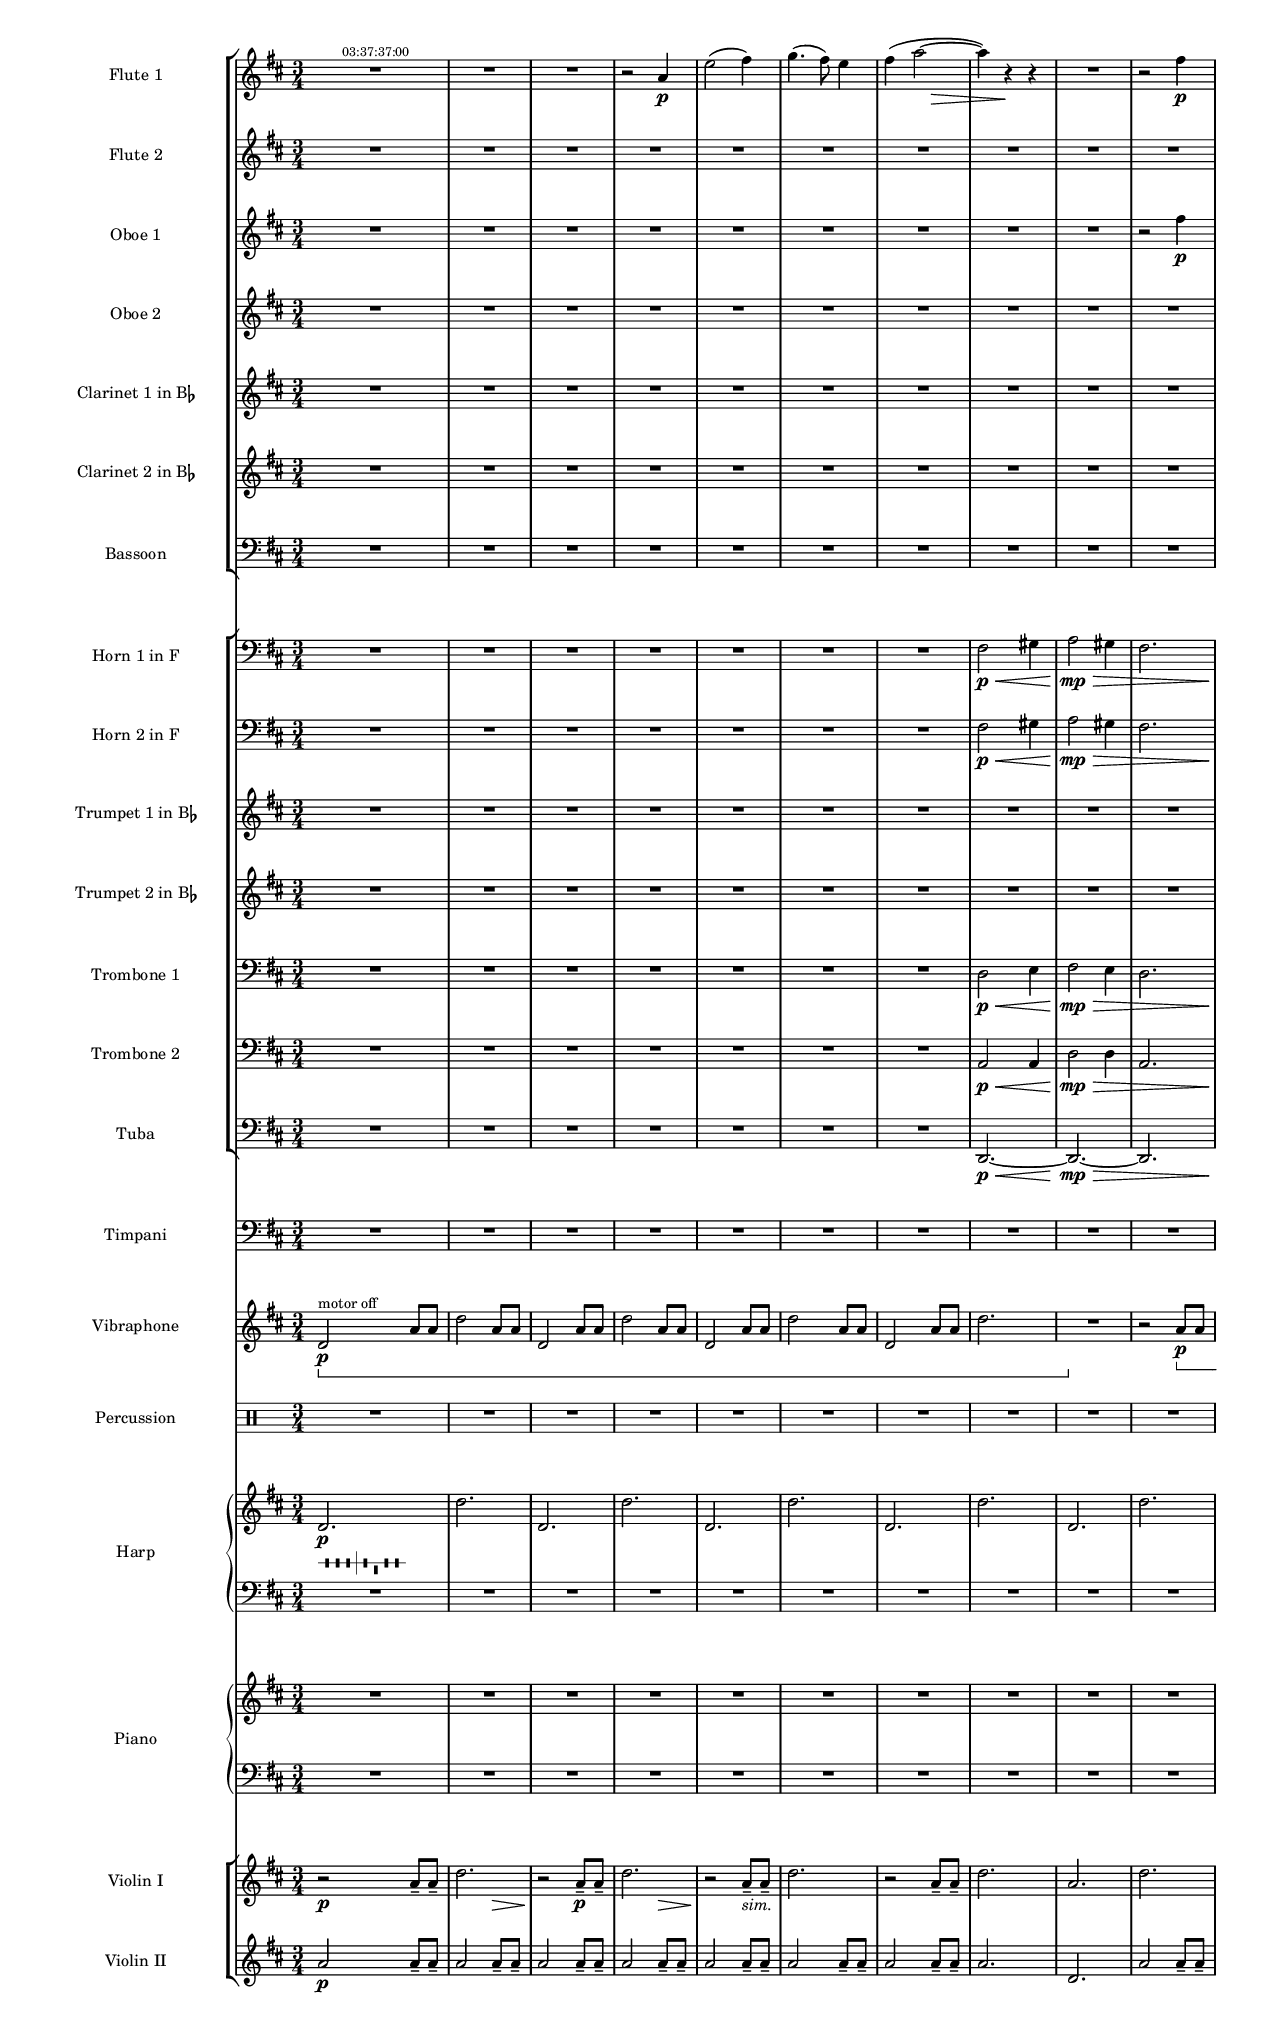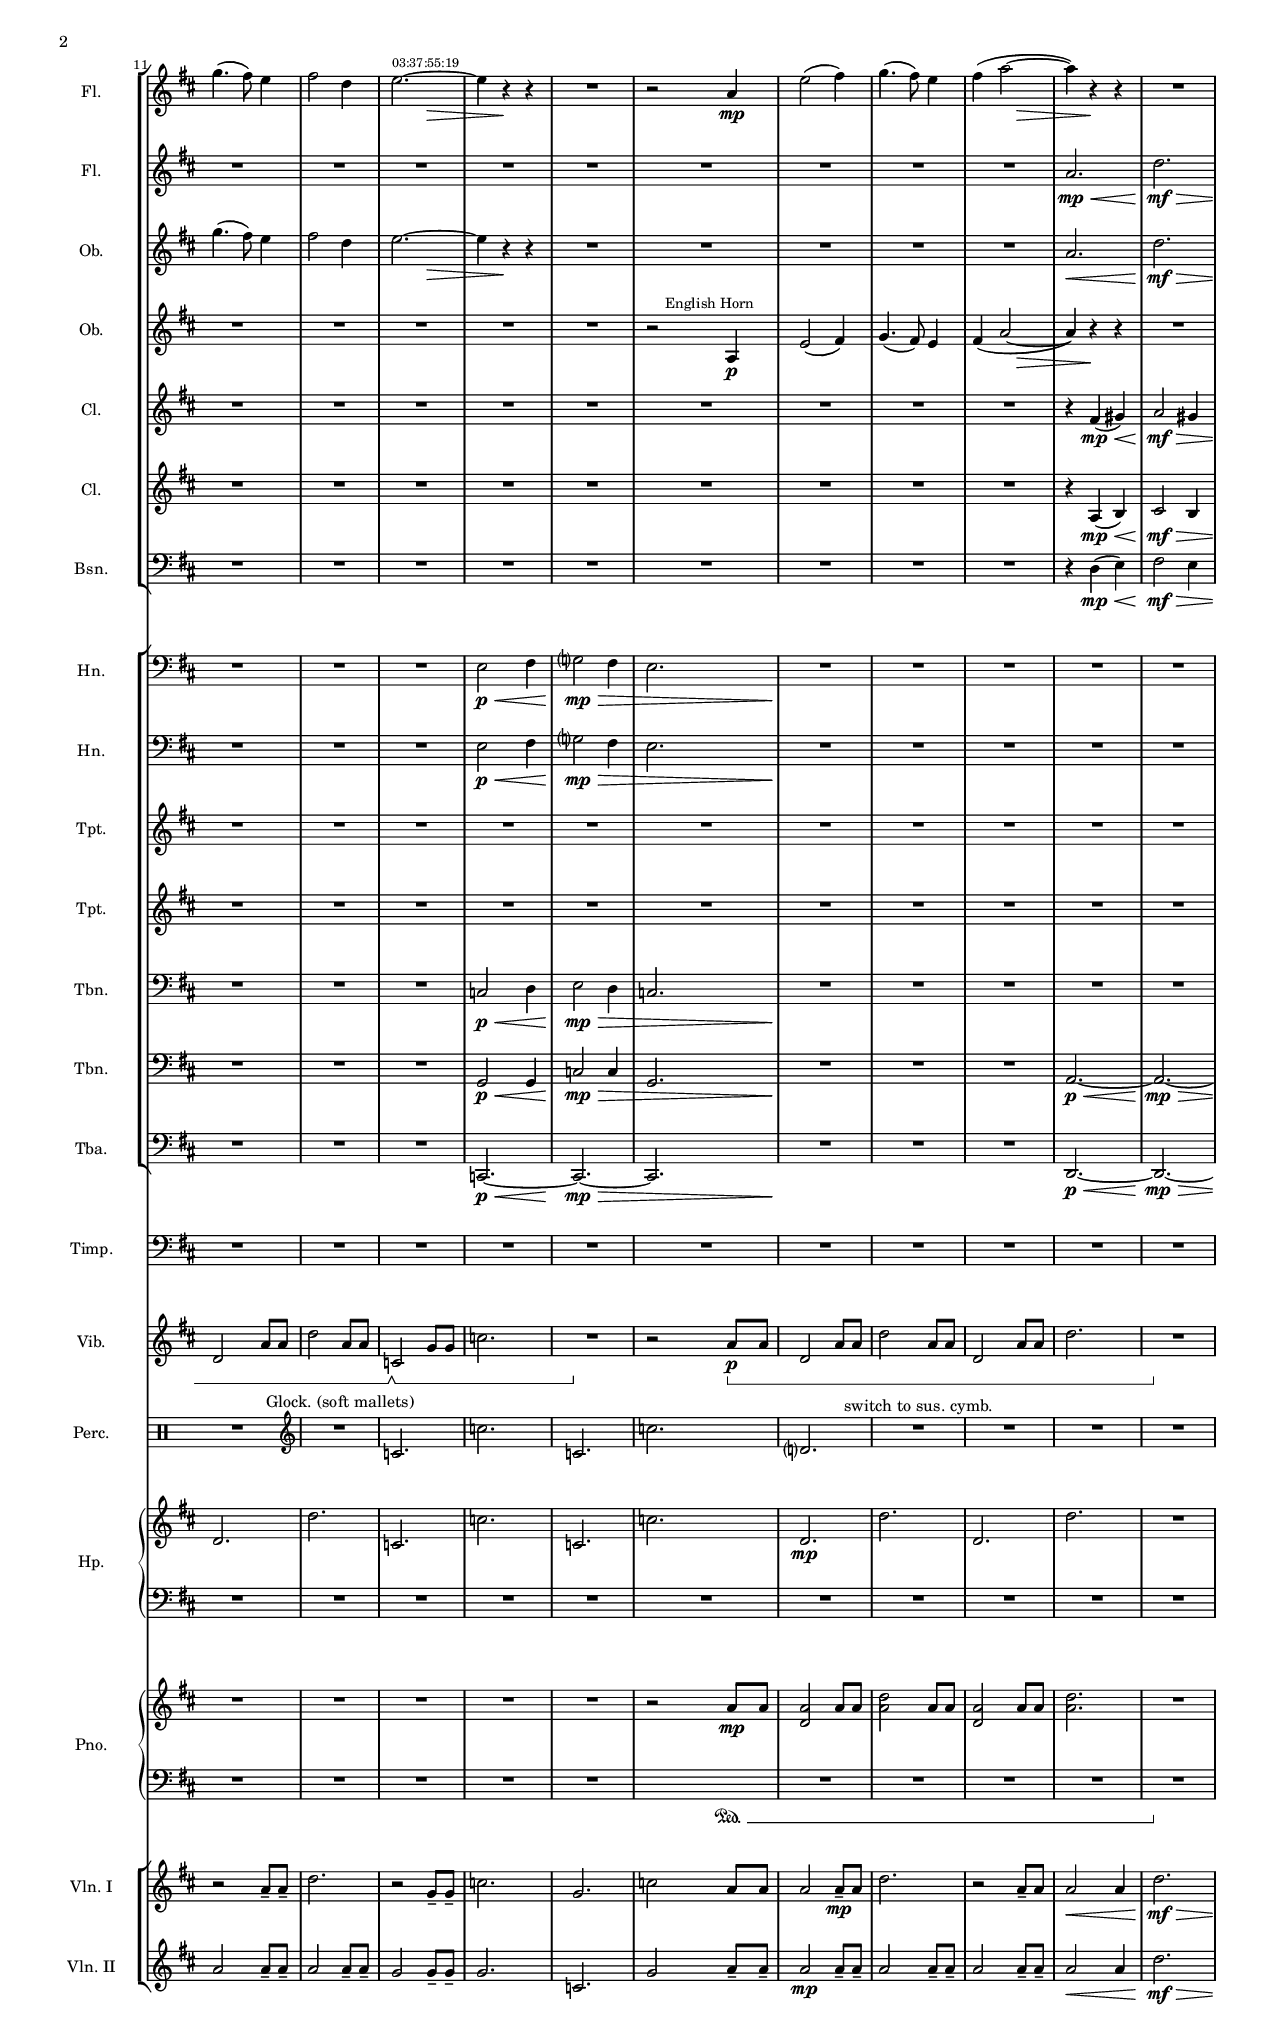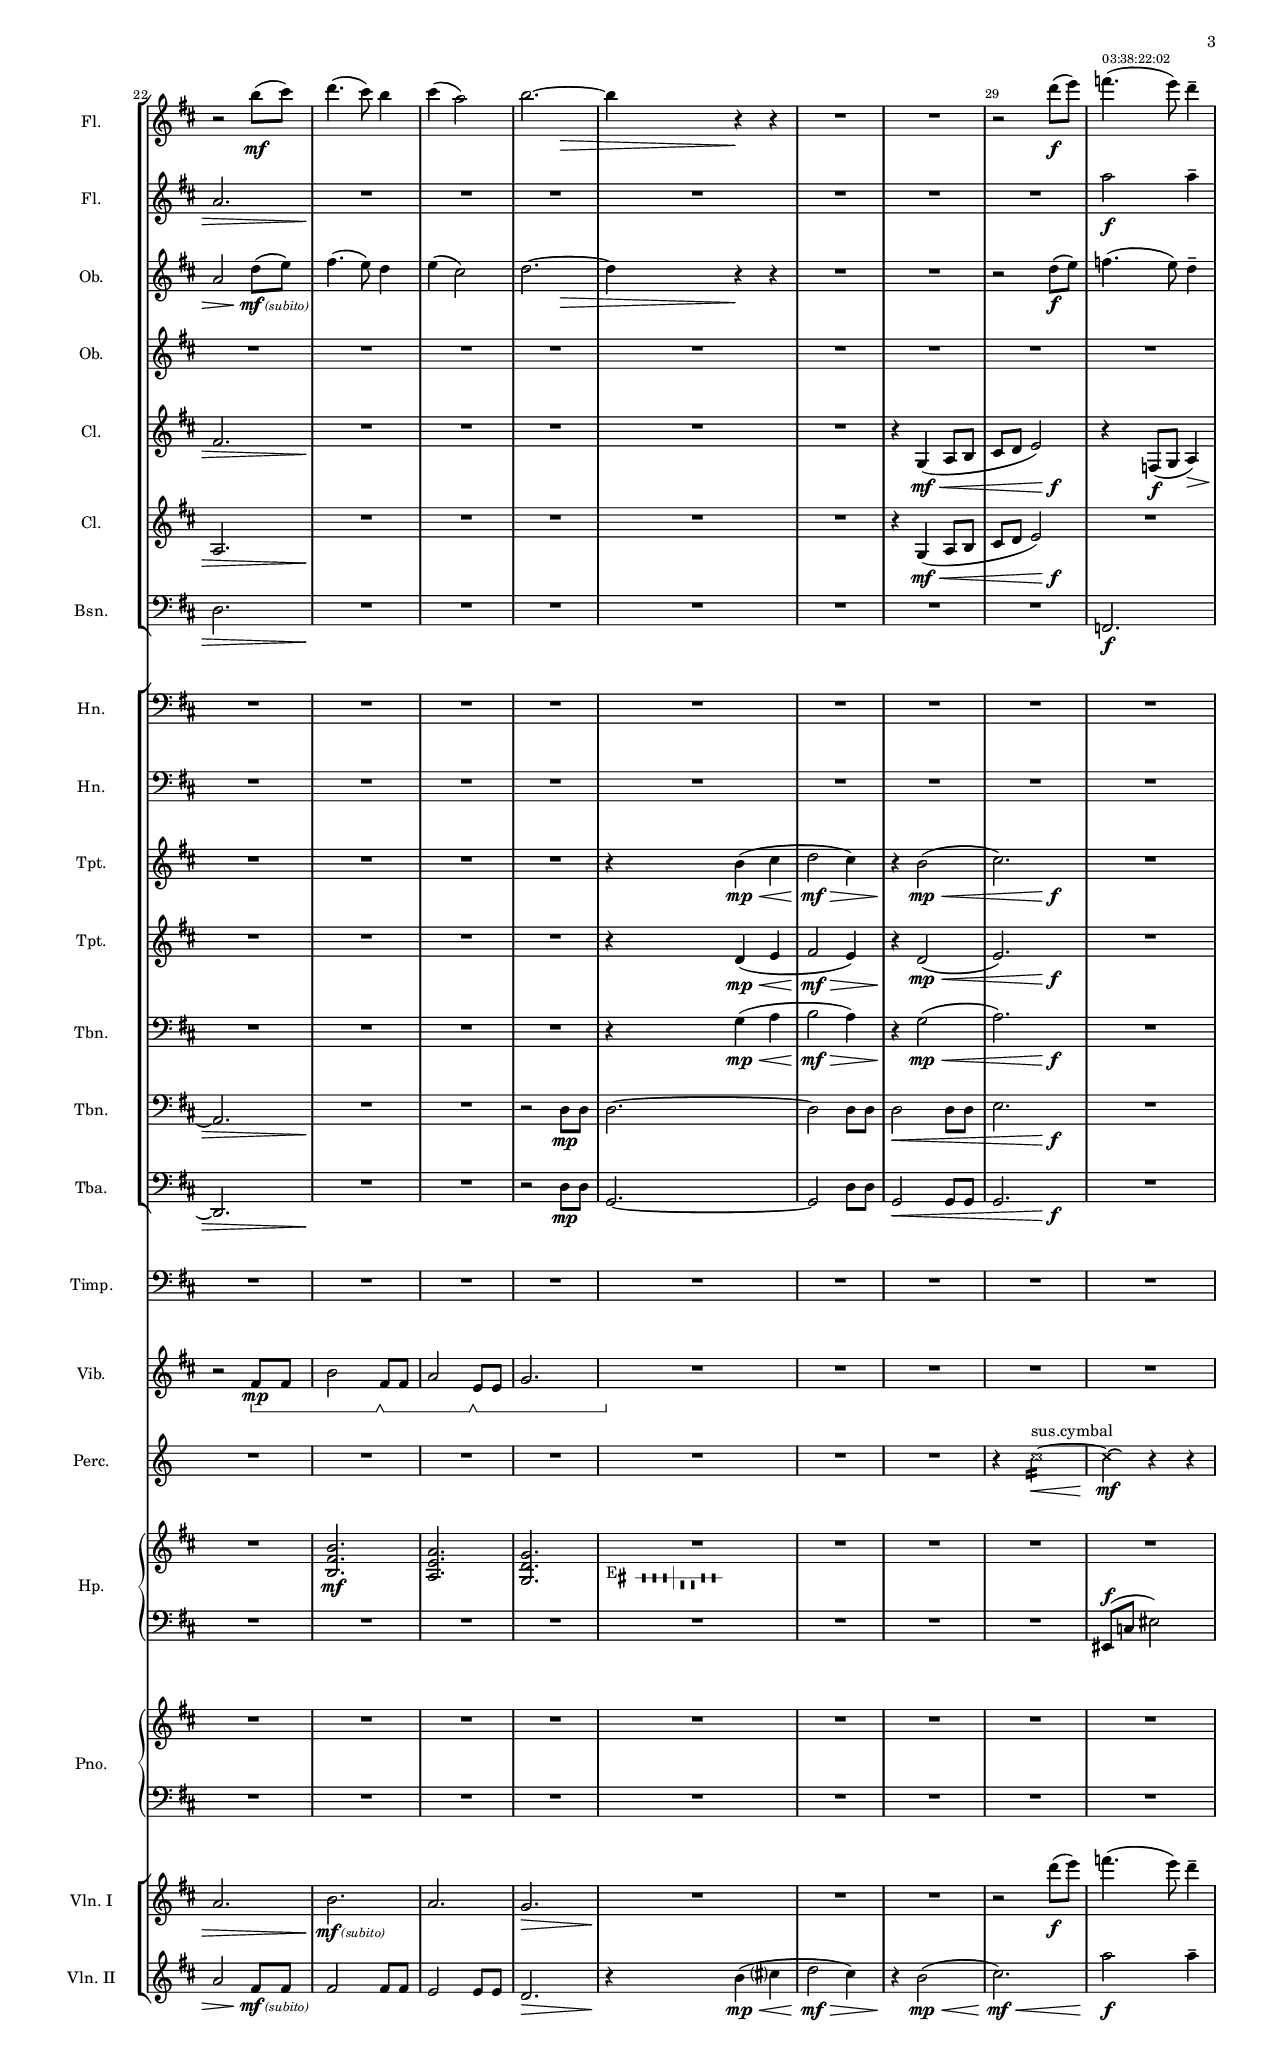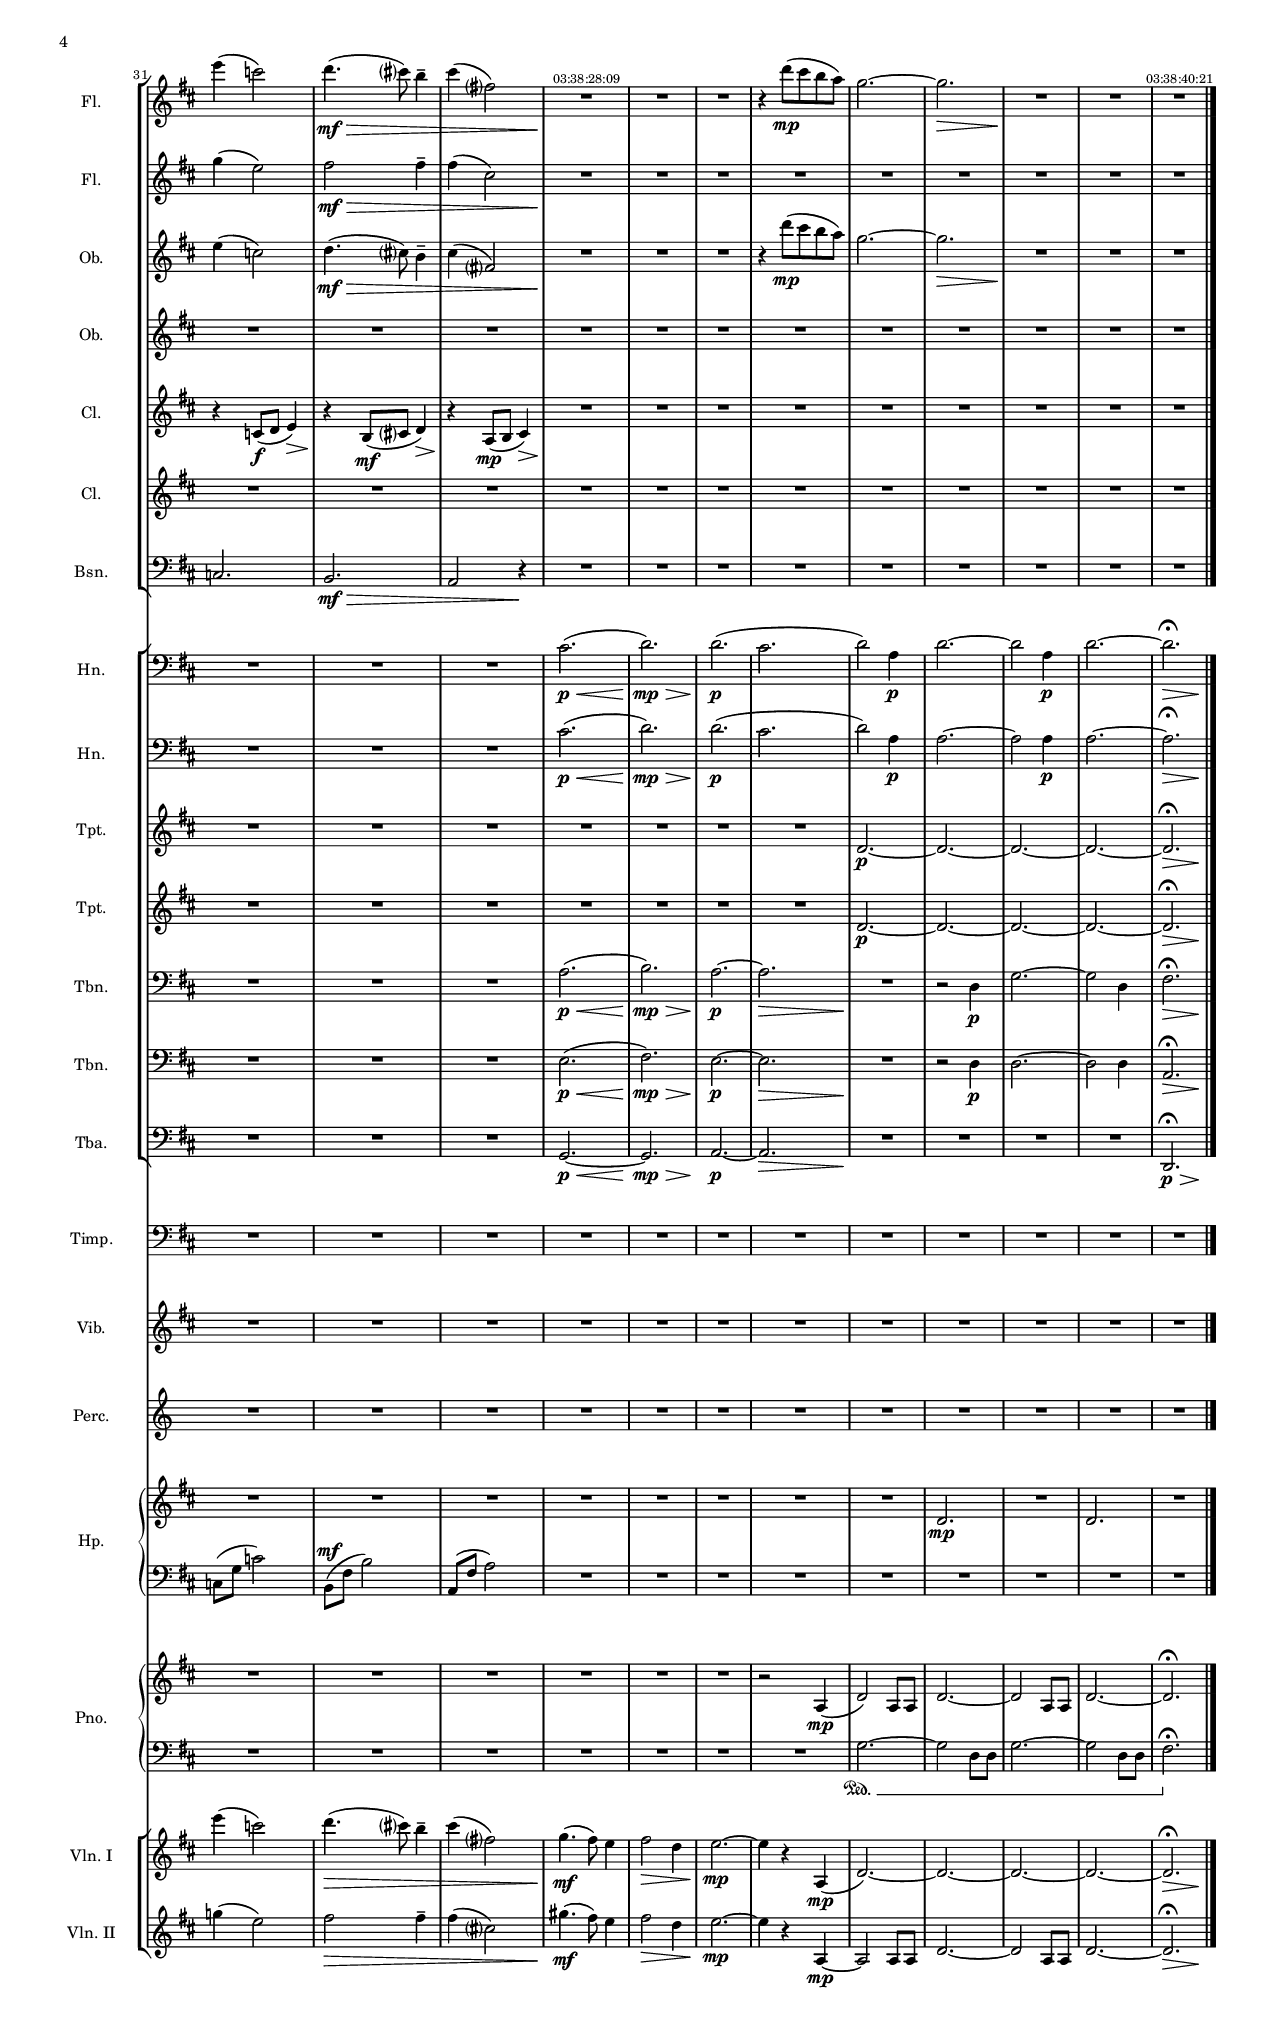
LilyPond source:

\version "2.16.0"
\include "english.ly"

#(set-global-staff-size 14)
\paper {
	#(set-paper-size "legal")
	indent = 3.0\cm  % space for instrumentName
	short-indent = 1.5\cm  % space for shortInstrumentName
}

\version "2.24.0"
\include "english.ly"

fluteOneNotes = \relative c'' {

	\time 3/4
	\key d \major
	\set tieWaitForNote = ##t
	\override Score.RehearsalMark.self-alignment-X = #LEFT

	\tag #'part { R2.*3 }
	\tag #'score { 
		R2.*3^\markup { \left-align \tiny "03:37:37:00" }
	}
	
	r2 a4\p |
	e'2( fs4) |
	g4.( fs8) e4 |
	fs( 
		<< a2~ {s4 s\> } >> |
	a4) r\! r | 
	
	\tag #'part { \break }
	
	R2.
	
	r2 fs4\p |
	g4.( fs8) e4 |
	fs2 d4 |
	\tag #'part { << e2.~ {s2 s4\> } >> | }
	\tag #'score {
		<< {e2.~^\markup { \left-align \tiny "03:37:55:19" }} {s2 s4\> } >> |		
	} 
	e4 r\! r |
	
	R2. 
	
	\tag #'part { \break }
	
	r2 a,4\mp |
	e'2( fs4) |
	g4.( fs8) e4 |
	fs(
		<< a2~ {s4 s\> } >> |
	a4) r\! r |
	
	R2.
	
	\tag #'part { \break }
	
	r2 b8\mf( cs) |
	d4.( cs8) b4 |
	cs( a2) |
	<< b2.~ {s2 s4\> } >> |
	b4 r\! r |
	
	R2.*2
	
	\tag #'part { \break }
	
	r2 d8\f( e) |
	\tag #'part { f4.( e8) d4-- | }
	\tag #'score {
		f4.(^\markup { \left-align \tiny "03:38:22:02" } e8) d4-- |		
	}
	e( c2) |
	d4.\mf\>( cs?8) b4-- | 
	cs( fs,?2) |
	
	\tag #'part { \break }
	
	\tag #'part { R2.*3\! }
	\tag #'score { R2.*3\!^\markup { \left-align \tiny "03:38:28:09" }}
	
	r4 d'8\mp( cs b a) |
	g2.~ |
	g2.\> |
	
	\tag #'part { R2.*3\! }
	\tag #'score { 
		R2.*2\! 
		R2.^\markup { \left-align \tiny "03:38:40:21" }
	}
	\bar "|."
		
}

\version "2.24.0"
\include "english.ly"

fluteTwoNotes = \relative c'' {

	\time 3/4
	\key d \major
	\set tieWaitForNote = ##t
	
	R2.*19
	
	a2.\mp\< |
	d2.\mf\!\> |
	a2. |
	
	R2.*7\!
	
	\tag #'part { \break }
	
	a'2\f a4-- |
	g(e2) |
	fs2\mf\> fs4--
	fs(cs2)
	
	R2.*9\!
	
	\bar "|."
		
}

\version "2.24.0"
\include "english.ly"

 #(ly:set-option 'relative-includes #t)
\version "2.24.0"
\include "english.ly"

% calculate x-alignment based on attribute text + dynamic text
% this has to be a markup-command to get stencil-extent based on (interpret-markup layout props ...)
#(define-markup-command (center-dyn layout props atr-text dyn)(markup? string?)
  "x-align on center of dynamic"
  (let* (
          (text (string-append " " atr-text))
          (atr-stencil (interpret-markup layout props (markup #:normal-text #:tiny #:italic text)))
          (dyn-stencil (interpret-markup layout props (markup #:dynamic dyn)))
          (atr-x-ext (ly:stencil-extent atr-stencil X))
          (dyn-x-ext (ly:stencil-extent dyn-stencil X))
          (atr-x (- (cdr atr-x-ext)(car atr-x-ext)))
          (dyn-x (- (cdr dyn-x-ext)(car dyn-x-ext)))
          (x-align
            (* (-
                 (/ (+ atr-x (/ dyn-x 2)) (+ atr-x dyn-x) )
                 0.5) -2)
          )
        )
        (interpret-markup layout props (markup #:halign x-align #:concat (#:dynamic dyn #:normal-text #:tiny #:italic text)))
))
% define a 'new' attributed dynamic script
#(define (make-atr-dynamic-script atr dyn)
        (let ((dynamic (make-dynamic-script (markup #:center-dyn atr dyn))))
             (ly:music-set-property! dynamic 'tweaks (acons 'X-offset 0 (ly:music-property dynamic 'tweaks)))
             dynamic))


% define some attributed dynamics
subp = #(make-atr-dynamic-script "(subito)" "mf")

oboeOneNotes = \relative c'' {

	\time 3/4
	\key d \major
	\set tieWaitForNote = ##t
	
	R2.*9
	r2 fs4\p |
	g4.( fs8) e4 |
	fs2 d4 |
	<< e2.~ {s2 s4\> } >> | 
	e4 r\! r |
	
	\tag #'part { \break }
	
	R2.*5
	a,2.\< |
	d2.\mf\> |
	a2 d8\subp( e) |

	\tag #'part { \break }
	
	fs4.( e8) d4 |
	e( cs2) |
	<< d2.~ {s2 s4\> } >> |
	d4 r\! r |
	
	R2.*2

	\tag #'part { \break }

	r2 d8\f( e) |
	f4.( e8) d4-- |
	e( c2) |
	d4.\mf\>( cs?8) b4-- | 
	cs( fs,?2) |
	
	\tag #'part { \break }

	R4*9\!
	r4 d''8\mp( cs b a) |
	g2.~ |
	g2.\> |

	R2.*3\!
		
	\bar "|."
		
}

\version "2.24.0"
\include "english.ly"

englishHornNotes = \relative c' {
	
	\tag #'part { \bar "||" \key d \major }
	
	\tag #'part { r2 a4\p^\markup { \halign #0.4 "English Horn"} | }
	\tag #'score { r2 a4\p^\markup { \smaller \halign #0.4 "English Horn"} | }
	
	\tag #'part { e'2( fs?4) | }
	\tag #'score { e2( fs4) | }
	
	\tag #'part { \break }
	
	\tag #'part { g?4.( fs8) e4 | }
	\tag #'score { g4.( fs8) e4 | }
	
	fs( 
		<< a2~ {s4 s\> } >> |
	a4) r\! r |
	
	R2.*22 
		
	\bar "|."	
	
}
oboeTwoNotes = \relative c' {

	\time 3/4
	\key d \major
	\set tieWaitForNote = ##t
	\textLengthOn	
	R2.*15 |

	\tag #'part { \transpose a e' \englishHornNotes }
	
	\tag #'score { \englishHornNotes }
		
}

\version "2.24.0"
\include "english.ly"

clarinetOneNotes = \relative c' {

	\time 3/4
	\key d \major
	\set tieWaitForNote = ##t

	R2.*19 |
	
	r4 fs\mp\<( gs) |
	a2\mf\>gs4 |
	fs2. |
	
	\tag #'part { \break }
	
	R2.*5\! |
	
	r4 g,\mf\<( a8 b |
	\tag #'part { cs? }
	\tag #'score { cs } 
	d << {e2)} {s4 s4\f} >> |
	
	r4 f,8\f( g a4)\>
	
	\tag #'part { \break }

	r4\! c8\f( d e4)\>
	r4\! b8\mf( cs? d4)\>
	r4\! a8\mp( b cs4)\>
	
	R2.*9\!
		
	\bar "|."
		
}

\version "2.24.0"
\include "english.ly"

clarinetTwoNotes = \relative c' {

	\time 3/4
	\key d \major
	\set tieWaitForNote = ##t

	R2.*19 |
	r4 a\mp\<( b) |
	\tag #'part { cs?2\mf\>b4 | }
	\tag #'score { cs2\mf\>b4 | }
	a2. |
	
	\tag #'part { \break }
	
	R2.*5\! |
	
	r4 g\mf\<( a8 b |
	\tag #'part { cs?8 d << {e2)} {s4 s4\f} >> | }
	\tag #'score { cs8 d << {e2)} {s4 s4\f} >> | }

	R2.*13
		
	\bar "|."
		
}

\version "2.24.0"
\include "english.ly"

bassoonNotes = \relative c {

	\time 3/4
	\key d \major
	\clef bass
	\set tieWaitForNote = ##t

	R2.*19 |
	
	r4 d\mp\<( e) |
	\tag #'part { fs?2\mf\>e4 | }
	\tag #'score { fs2\mf\>e4 | }
	d2. |
	
	R2.*7\! |
	
	\tag #'part { \break }
	
	f,2.\f |
	c' |
	b\mf\> |
	a2 r4\! |
	
	R2.*9
		
	\bar "|."
		
}


\version "2.24.0"
\include "english.ly"

hornOneNotes = \relative c {

	\time 3/4
	\key d \major
	\tag #'score { \clef bass }
	\set tieWaitForNote = ##t

	R2.*7 |
	
	\tag #'part { fs?2\p\< gs4 | }
	\tag #'score { fs2\p\< gs4 | } 
	a2\mp\> gs4 |
	fs2. |
	
	R2.*3\! |

	\tag #'part { \break }

	e2\p\< fs4 |
	g?2\mp\> fs4 | 
	e2. |
	
	R2.*17\! |
	
	cs'2.\p\<( |
	d2.\mp\>) |
	
	\tag #'part { \break }
	
	d2.\p( |
	cs2. |
	d2) a4\p |
	d2. ~ |
	d2 a4\p |
	d2. ~ |
	\tag #'score { \override Script.padding = #1 }
	<< {d2.\fermata } {s4\> s4 s4\!} >>
	
	\bar "|."
	\tag #'part {
		\override Score.RehearsalMark.direction = #DOWN
		\override Score.RehearsalMark.self-alignment-X = #RIGHT  
		\override Score.RehearsalMark.font-size = #0
		\mark "00:01:06:09"			
	}	
}

\version "2.24.0"
\include "english.ly"

hornTwoNotes = \relative c {

	\time 3/4
	\key d \major
	\tag #'score { \clef bass }
	\set tieWaitForNote = ##t

	R2.*7 |
	
	\tag #'part { fs?2\p\< gs4 | }
	\tag #'score { fs2\p\< gs4 | } 
	a2\mp\> gs4 |
	fs2. |
	
	R2.*3\! |

	\tag #'part { \break }

	e2\p\< fs4 |
	g?2\mp\> fs4 | 
	e2. |
	
	R2.*17\! |
	
	cs'2.\p\<( |
	d2.\mp\>) |
	
	\tag #'part { \break }
	
	d2.\p( |
	cs2. |
	d2) a4\p |
	a2. ~ |
	a2 a4\p |
	a2. ~ |
	\tag #'score { \override Script.padding = #1.5 }
	<< {a2.\fermata } {s4\> s4 s4\!} >>
	
	\bar "|."
	\tag #'part {
		\override Score.RehearsalMark.direction = #DOWN
		\override Score.RehearsalMark.self-alignment-X = #RIGHT  
		\override Score.RehearsalMark.font-size = #0
		\mark "00:01:06:09"			
	}	
}

\version "2.24.0"
\include "english.ly"

trumpetOneNotes = \relative c'' {

	\time 3/4
	\key d \major
	\set tieWaitForNote = ##t

	R2.*25 |
	
	\tag #'part { r4 b\mp\<( cs? | }
	\tag #'score { r4 b\mp\<( cs | }
	d2\mf\> cs4) |
	
	r4\! b2\mp\<( |
	<< {cs2.)} {s2 s4\f} >> |

	\tag #'part { \break }
	
	R2.*8
	
	d,2.~\p|
	d~|
	d~|
	d~|
	<< {d\fermata } {s4\> s4 s4\!} >>
	\bar "|."
	\tag #'part {
		\override Score.RehearsalMark.direction = #DOWN
		\override Score.RehearsalMark.self-alignment-X = #RIGHT  
		\override Score.RehearsalMark.font-size = #0
		\mark "00:01:06:09"			
	}		
	
}

\version "2.24.0"
\include "english.ly"

trumpetTwoNotes = \relative c' {

	\time 3/4
	\key d \major
	\set tieWaitForNote = ##t

	R2.*25 |
	
	r4 d\mp\<( e |
	\tag #'part { fs?2\mf\> e4) | }
	\tag #'score { fs2\mf\> e4) | }
	
	r4\! d2\mp\<( |
	<< {e2.)} {s2 s4\f} >> |

	\tag #'part { \break }
	
	R2.*8
	
	d2.~\p|
	d~|
	d~|
	d~|
	<< {d\fermata } {s4\> s4 s4\!} >>
	\bar "|."
	\tag #'part {
		\override Score.RehearsalMark.direction = #DOWN
		\override Score.RehearsalMark.self-alignment-X = #RIGHT  
		\override Score.RehearsalMark.font-size = #0
		\mark "00:01:06:09"			
	}		
	
}

\version "2.24.0"
\include "english.ly"

tromboneOneNotes = \relative c {

	\time 3/4
	\key d \major
	\clef bass
	\set tieWaitForNote = ##t

	R2.*7
	
	d2\p\< e4 |
	fs2\mp\> e4 |
	d2. |

	\tag #'part { \break }

	R2.*3\!
	
	c2\p\< d4 |
	e2\mp\> d4 |
	c2. |

	\tag #'part { \break }
	
	R2.*9\!
	
	r4 g'\mp\<( a |
	b2\mf\> a4) |
	
	r4\! g2\mp\<( |
	<< {a2.)} {s2 s4\f} >> |

	\tag #'part { \break }
	
	R2.*4
	
	a2.\p\<( | 
	b2.\mp\>) |
	a2.\p~
	a2.\>

	\tag #'part { \break }
	
	R2.\!
	
	r2 d,4\p |
	g2.~ |
	g2 d4 |
	<< {fs2.\fermata } {s4\> s4 s4\!} >>
	
	\bar "|."
	\tag #'part {
		\override Score.RehearsalMark.direction = #DOWN
		\override Score.RehearsalMark.self-alignment-X = #RIGHT  
		\override Score.RehearsalMark.font-size = #0
		\mark "00:01:06:09"			
	}	
		
}

\version "2.24.0"
\include "english.ly"

tromboneTwoNotes = \relative c {

	\time 3/4
	\key d \major
	\clef bass
	\set tieWaitForNote = ##t

	R2.*7
	
	a2\p\< a4 |
	d2\mp\> d4 |
	a2. |

	\tag #'part { \break }

	R2.*3\!
	
	g2\p\< g4 |
	c2\mp\> c4 |
	g2. |

	\tag #'part { \break }
	
	R2.*3\!
	
	a2.\p\<~ |
	a2.\mp\>~ |
	a2. |
	
	R2.*2\!

	\tag #'part { \break }
	
	r2 d8\mp d |
	d2.~ |
	d2 d8 d |
	d2\< d8 d |
	<< {e2.} {s2 s4\f} >> |

	\tag #'part { \break }
	
	R2.*4
	
	e2.\p\<( | 
	fs2.\mp\>) |
	e2.\p~
	e2.\>

	\tag #'part { \break }
	
	R2.\!
	
	r2 d4\p |
	d2.~ |
	d2 d4 |
	<< {a2.\fermata } {s4\> s4 s4\!} >>
	
	\bar "|."
	\tag #'part {
		\override Score.RehearsalMark.direction = #DOWN
		\override Score.RehearsalMark.self-alignment-X = #RIGHT  
		\override Score.RehearsalMark.font-size = #0
		\mark "00:01:06:09"			
	}	
		
}

\version "2.24.0"
\include "english.ly"

tubaNotes = \relative c, {

	\time 3/4
	\key d \major
	\clef bass
	\set tieWaitForNote = ##t

	R2.*7
	
	d2.\p\<~ |
	d2.\mp\>~ |
	d2. |

	\tag #'part { \break }

	R2.*3\!
	
	c2.\p\<~ |
	c2.\mp\>~ |
	c2. |

	\tag #'part { \break }
	
	R2.*3\!
	
	d2.\p\<~ |
	d2.\mp\>~ |
	d2. |

	\tag #'part { \break }
	
	R2.*2\!
	
	r2 d'8\mp d |
	g,2.~ |
	g2 d'8 d |
	g,2\< g8 g |
	<< {g2.} {s2 s4\f} >> |

	\tag #'part { \break }
	
	R2.*4
	
	g2.\p\<~ | 
	g2.\mp\> |
	a2.\p~
	a2.\>
	
	R2.*4\!

	<< {d,2.\p\fermata } {s4\> s4 s4\!} >>
	
	\bar "|."
	\tag #'part {
		\override Score.RehearsalMark.direction = #DOWN
		\override Score.RehearsalMark.self-alignment-X = #RIGHT  
		\override Score.RehearsalMark.font-size = #0
		\mark "00:01:06:09"			
	}	
		
}


\version "2.24.0"
\include "english.ly"

timpaniNotes = \relative c, {

	\time 3/4
	\key d \major
	\clef bass
	\set tieWaitForNote = ##t

	R2.*42
	
	\bar "|."
		
}

\version "2.24.0"
\include "english.ly"

vibraphoneNotes = \relative c'' {

	\time 3/4
	\key d \major
	\set tieWaitForNote = ##t
	\set Staff.pedalSustainStyle = #'bracket


	d,2\p\sustainOn^\markup{\smaller "motor off"} a'8 a |
	d2 a8 a |
	d,2 a'8 a |
	d2 a8 a |
	d,2 a'8 a |
	
	\tag #'part { \break }
	
	d2 a8 a |
	d,2 a'8 a |
	d2. |
	
	R2.\sustainOff
	
	r2 a8\p\sustainOn a |
	d,2 a'8 a |
	
	\tag #'part { \break }
	
	d2 a8 a |
	c,2\sustainOff\sustainOn g'8 g |
	c2. |
	
	R2.\sustainOff
	
	r2 a8\p\sustainOn a |
	d,2 a'8 a |
	
	\tag #'part { \break }

	d2 a8 a |
	d,2 a'8 a |
	d2. |
	
	R2.\sustainOff
	
	r2 fs,8\mp\sustainOn fs |
	
	\tag #'part { \break }

	b2 fs8\sustainOff\sustainOn fs |
	a2 e8\sustainOff\sustainOn e |
	g2.
	
	R2.*17\sustainOff
	
	\bar "|."
		
}

\version "2.24.0"
\include "english.ly"

% http://lsr.dsi.unimi.it/LSR/Item?id=431
num =
#(define-music-function (musique) (ly:music?)
#{ \override Score.BarNumber.break-visibility = ##(#f #t #t)
  $musique \revert Score.BarNumber.break-visibility #})
  
percussionNotes = \relative c' {

	\time 3/4
	\clef percussion
	\set tieWaitForNote = ##t

	R2.*11 |
	
	\clef treble
	
	R2.^"Glock. (soft mallets)"
	
	c!2.
	c'!2.
	c,!2.
	c'!2.

	\tag #'part { \break }

	d,?2.
	
	R2.*11^"switch to sus. cymb."

	\new DrumVoice {
		\drummode {
			\num
			r4 ss2:16\<~^"sus.cymbal" |
			ss4\mf\laissezVibrer r r
		}		
	}


	R2.*12
		
	\bar "|."
		
}

\version "2.24.0"
\include "english.ly"

harpUpNotes = \relative c' {

	\time 3/4
	\key d \major
	\set tieWaitForNote = ##t
	
	\textLengthOn
	
	d2.\p-\markup { \harp-pedal "---|-v--"} |
	d'2. |
	\repeat unfold 2 {
		d,2. | d'2.
	}

	\tag #'part { \break }

	\repeat unfold 3 {
		d,2. | d'2.
	}

	\tag #'part { \break }

	\repeat unfold 2 {
		c,!2. | c'!2.
	}
	d,2.\mp 
	d'2.
	
	\tag #'part { \break }

	d,2.
	d'2.
	
	R2.*2
	
	<b, fs' b>2.\mf
	<a e' a> |
	<g d' g> |

	\tag #'part {
		\override Score.RehearsalMark.direction = #DOWN
		\override Score.RehearsalMark.break-visibility = #end-of-line-visible
		\override Score.RehearsalMark.self-alignment-X = #RIGHT  
		\mark \markup{ \eyeglasses }			
	}	
	\tag #'part { \break }
	
	s1*0_\markup { \concat { "E" \sharp "  " \harp-pedal "---|vv--" }		
	}
	R2.*4
	
	R2.*4

	\tag #'part { \break }
	
	R2.*5
	
	d'2.\mp
	
	R2.
	
	d2.
	
	R2.
	
	\bar "|."
		
}

harpDownNotes = \relative c, {
	\dynamicUp
	\time 3/4
	\key d \major
	\clef bass
	\set tieWaitForNote = ##t
	
	R2.*12
	R2.*4
	R2.*4
	R2.*2
	
	R2.*3
	R2.*4
	
	es8\f( c' es2)
	\once \override Slur.details.accidental-collision = #10
	
	c8( g' c2)
	b,8\mf( fs' b2)
	a,8( fs' a2)
	
	R2.*9\!
	
	\bar "|."
		
}

\version "2.24.0"
\include "english.ly"

pianoUpNotes = \relative c'' {

	\time 3/4
	\key d \major
	\set tieWaitForNote = ##t
		
	R2.*15
	
	r2 a8\mp a |
	<d, a'>2 a'8 a |
	<a d>2 a8 a |
	<d, a'>2 a'8 a |
	<a d>2. |
	
	R2.*16
	
	r2 a,4\mp( |
	d2) a8 a |
	d2. ~
	d2 a8 a
	d2. ~
	d2.\fermata 
				
	\bar "|."
	
}

pianoDownNotes = \relative c {
	\dynamicUp
	\time 3/4
	\key d \major
	\clef bass
	\set tieWaitForNote = ##t
	\set Staff.pedalSustainStyle = #'mixed
	
	R2.*15
	
	s2 s4\sustainOn
	R2.*4
		
	R2.*16\sustainOff
	
	R2.
	
	g'2.\sustainOn~
	g2 d8 d
	g2.~
	g2 d8 d
	fs2.\sustainOff\fermata
	
	\bar "|."
	\tag #'part {
		\override Score.RehearsalMark.direction = #DOWN
		\override Score.RehearsalMark.self-alignment-X = #RIGHT  
		\override Score.RehearsalMark.font-size = #0
		\mark "00:01:06:09"			
	}	
		
}


\version "2.16.0"
\include "english.ly"

 #(ly:set-option 'relative-includes #t)
\version "2.24.0"
\include "english.ly"

% calculate x-alignment based on attribute text + dynamic text
% this has to be a markup-command to get stencil-extent based on (interpret-markup layout props ...)
#(define-markup-command (center-dyn layout props atr-text dyn)(markup? string?)
  "x-align on center of dynamic"
  (let* (
          (text (string-append " " atr-text))
          (atr-stencil (interpret-markup layout props (markup #:normal-text #:tiny #:italic text)))
          (dyn-stencil (interpret-markup layout props (markup #:dynamic dyn)))
          (atr-x-ext (ly:stencil-extent atr-stencil X))
          (dyn-x-ext (ly:stencil-extent dyn-stencil X))
          (atr-x (- (cdr atr-x-ext)(car atr-x-ext)))
          (dyn-x (- (cdr dyn-x-ext)(car dyn-x-ext)))
          (x-align
            (* (-
                 (/ (+ atr-x (/ dyn-x 2)) (+ atr-x dyn-x) )
                 0.5) -2)
          )
        )
        (interpret-markup layout props (markup #:halign x-align #:concat (#:dynamic dyn #:normal-text #:tiny #:italic text)))
))
% define a 'new' attributed dynamic script
#(define (make-atr-dynamic-script atr dyn)
        (let ((dynamic (make-dynamic-script (markup #:center-dyn atr dyn))))
             (ly:music-set-property! dynamic 'tweaks (acons 'X-offset 0 (ly:music-property dynamic 'tweaks)))
             dynamic))


mfsub = #(make-atr-dynamic-script "(subito)" "mf")

violinOneNotes = \relative c'' {

	\time 3/4
	\key d \major
	\set tieWaitForNote = ##t
	
%	\tag #'score { 
%		\override Staff.BarNumber #'break-visibility = #'#(#f #t #t)
%		\override Staff.BarNumber #'font-size = #10
%		\override Staff.BarNumber #'self-alignment-X = #CENTER
%		\override Staff.BarNumber #'break-align-symbols = #'(staff-bar)
%		%\override Staff.BarNumber #'direction = #0
%		%\override Staff.BarNumber #'X-offset = #2
%		
%	}
	

	r2\p a8-- a-- |
	<< d2. {s2 s4\>}>>
	
	r2\! a8--\p a-- |
	<< d2. {s2 s4\>}>>

	r2\! a8--_\markup {\italic "sim."} a-- |
	d2.
	
	r2 a8-- a-- |
	d2.
	a2.
	d2.
	
	r2 a8-- a-- |
	d2.
	
	r2 g,8-- g-- |
	c2.
	
	g2.
	c2
	
	a8 a |
	
	a2 a8--\mp a8 |
	d2.
	
	r2 a8-- a8 |
	a2\< a4
	d2.\mf\>
	a2.
	b2.\mfsub
	a2.
	g2.\>
		
	R2.*3\!
	
	r2 d''8(\f e)
	f4.( e8) d4--
	e(c2)
	
	d4.\>(cs?8) b4--
	cs4( fs,?2)
	
	g4.(\mf fs8) e4
	fs2\> d4
	
	e2.\mp~
	e4 r a,,(\mp
	d2.)~
	d~
	d~
	d~
	<< {d\fermata } {s4\> s4 s4\!} >>

	
	
	%\tag #'part { \break }
	
	\bar "|."
		
}

\version "2.16.0"
\include "english.ly"

#(ly:set-option 'relative-includes #t)
\version "2.24.0"
\include "english.ly"

% calculate x-alignment based on attribute text + dynamic text
% this has to be a markup-command to get stencil-extent based on (interpret-markup layout props ...)
#(define-markup-command (center-dyn layout props atr-text dyn)(markup? string?)
  "x-align on center of dynamic"
  (let* (
          (text (string-append " " atr-text))
          (atr-stencil (interpret-markup layout props (markup #:normal-text #:tiny #:italic text)))
          (dyn-stencil (interpret-markup layout props (markup #:dynamic dyn)))
          (atr-x-ext (ly:stencil-extent atr-stencil X))
          (dyn-x-ext (ly:stencil-extent dyn-stencil X))
          (atr-x (- (cdr atr-x-ext)(car atr-x-ext)))
          (dyn-x (- (cdr dyn-x-ext)(car dyn-x-ext)))
          (x-align
            (* (-
                 (/ (+ atr-x (/ dyn-x 2)) (+ atr-x dyn-x) )
                 0.5) -2)
          )
        )
        (interpret-markup layout props (markup #:halign x-align #:concat (#:dynamic dyn #:normal-text #:tiny #:italic text)))
))
% define a 'new' attributed dynamic script
#(define (make-atr-dynamic-script atr dyn)
        (let ((dynamic (make-dynamic-script (markup #:center-dyn atr dyn))))
             (ly:music-set-property! dynamic 'tweaks (acons 'X-offset 0 (ly:music-property dynamic 'tweaks)))
             dynamic))


mfsub = #(make-atr-dynamic-script "(subito)" "mf")

violinTwoNotes = \relative c'' {

	\time 3/4
	\key d \major
	\set tieWaitForNote = ##t

	a2\p a8-- a-- |
	\repeat unfold 6 { a2 a8-- a-- | }
	
	a2.
	d,2.

	a'2 a8-- a-- |
	\repeat unfold 2 { a2 a8-- a-- | }
	g2 g8-- g-- |
	g2.
	c,2.
	g'2 a8-- a-- |
	
	a2\mp a8-- a-- |
	\repeat unfold 2 { a2 a8-- a-- | }
	
	a2\< a4 
	d2.\mf\>
	a2 fs8\mfsub fs |
	fs2 fs8 fs
	
	\tag #'part {
		\override Score.RehearsalMark #'direction = #DOWN
		\override Score.RehearsalMark #'break-visibility = #end-of-line-visible
		\override Score.RehearsalMark #'self-alignment-X = #RIGHT  
		\mark \markup{ \eyeglasses }			
	}
	\tag #'part { \break }

	e2 e8 e
	d2.\>
	
	r4\! b'\mp\<( cs?
	d2\mf\>cs4)
	
	r4\! b2\mp\<(
	cs2.)\mf\<
	
	a'2\f a4--
	g!( e2)
	
	fs\> fs4--
	fs( cs?2)
	
	gs'4.\mf( fs8) e4
	fs2\> d4
	e2.\mp~
	e4 r a,,4\mp~
	
	a2 a8 a
	d2.~
	d2 a8 a
	d2.~

	<< {d\fermata } {s4\> s4 s4\!} >>
		
	\bar "|."
	\tag #'part {
		\override Score.RehearsalMark #'direction = #DOWN
		\override Score.RehearsalMark #'self-alignment-X = #RIGHT  
		\override Score.RehearsalMark #'font-size = #0
		\mark "00:01:06:09"			
	}
}


<<
	\new StaffGroup = "StaffGroup_woodwinds" <<
		\new Staff = "Staff_flute1" {
			\set Staff.instrumentName = #"Flute 1"
			\set Staff.shortInstrumentName = #"Fl."
			% midiInstrument may be set here as well
			\removeWithTag #'part \fluteOneNotes		
		}
		\new Staff = "Staff_flute2" {
			\set Staff.instrumentName = #"Flute 2"
			\set Staff.shortInstrumentName = #"Fl."
			% midiInstrument may be set here as well
			\removeWithTag #'part \fluteTwoNotes
		}
		\new Staff = "Staff_oboe1" {
			\set Staff.instrumentName = #"Oboe 1"
			\set Staff.shortInstrumentName = #"Ob."
			% midiInstrument may be set here as well
			\removeWithTag #'part \oboeOneNotes
		}
		\new Staff = "Staff_oboe2" {
			\set Staff.instrumentName = #"Oboe 2"
			\set Staff.shortInstrumentName = #"Ob."
			% midiInstrument may be set here as well
			\keepWithTag #'score \oboeTwoNotes
		}
		\new Staff = "Staff_clarinet1" {
			\set Staff.instrumentName = 
			\markup { \concat { "Clarinet 1 in B" \flat }}
			\set Staff.shortInstrumentName = #"Cl."
			% midiInstrument may be set here as well
			\keepWithTag #'score \clarinetOneNotes
		}
		\new Staff = "Staff_clarinet2" {
			\set Staff.instrumentName = 
			\markup { \concat { "Clarinet 2 in B" \flat }}
			\set Staff.shortInstrumentName = #"Cl."
			% midiInstrument may be set here as well
			\keepWithTag #'score \clarinetTwoNotes
		}
		\new Staff = "Staff_bassoon" {
			\set Staff.instrumentName = #"Bassoon"
			\set Staff.shortInstrumentName = #"Bsn."
			% midiInstrument may be set here as well
			\keepWithTag #'score \bassoonNotes 
		}
	>>
	\new StaffGroup = "StaffGroup_brass" <<
		\new Staff = "Staff_horn1" {
			\set Staff.instrumentName = "Horn 1 in F"
			\set Staff.shortInstrumentName = "Hn."
			\keepWithTag #'score \hornOneNotes
		}
		\new Staff = "Staff_horn2" {
			\set Staff.instrumentName = "Horn 2 in F"
			\set Staff.shortInstrumentName = "Hn."
			\keepWithTag #'score \hornTwoNotes
		}
		\new Staff = "Staff_trumpet1" {
			\set Staff.instrumentName = 
			\markup { \concat { "Trumpet 1 in B" \flat }}
			\set Staff.shortInstrumentName = #"Tpt."
			\keepWithTag #'score \trumpetOneNotes
		}
		\new Staff = "Staff_trumpet2" {
			\set Staff.instrumentName = 
			\markup { \concat { "Trumpet 2 in B" \flat }}
			\set Staff.shortInstrumentName = #"Tpt."
			\keepWithTag #'score \trumpetTwoNotes
		}
		\new Staff = "Staff_trombone1" {
			\set Staff.instrumentName = "Trombone 1"
			\set Staff.shortInstrumentName = #"Tbn."
			\removeWithTag #'part \tromboneOneNotes
		}
		\new Staff = "Staff_trombone2" {
			\set Staff.instrumentName = "Trombone 2"
			\set Staff.shortInstrumentName = #"Tbn."
			\removeWithTag #'part \tromboneTwoNotes
		}
		\new Staff = "Staff_tuba" {
			\set Staff.instrumentName = "Tuba"
			\set Staff.shortInstrumentName = #"Tba."
			\removeWithTag #'part \tubaNotes
		}
	>>
	\new Staff = "Staff_timpani" {
		\set Staff.instrumentName = "Timpani"
		\set Staff.shortInstrumentName = "Timp."
		\timpaniNotes
	}
	\new Staff = "Staff_vibraphone" {
		\set Staff.instrumentName = "Vibraphone"
		\set Staff.shortInstrumentName = "Vib."
		\removeWithTag #'part \vibraphoneNotes
	}
	\new Staff = "Staff_percussion" \with { \accepts "DrumVoice" } {
		\set Staff.instrumentName = "Percussion"
		\set Staff.shortInstrumentName = "Perc."
		\removeWithTag #'part \percussionNotes
	}
	\new PianoStaff \relative c'' { 
		\set PianoStaff.instrumentName = "Harp"
		\set PianoStaff.shortInstrumentName = "Hp."
		<<
			\new Staff {
				\removeWithTag #'part \harpUpNotes
			}
			\new Staff {
				\removeWithTag #'part \harpDownNotes
		  	}			
		>>
	}	
	\new PianoStaff \relative c'' { 
		\set PianoStaff.instrumentName = "Piano"
		\set PianoStaff.shortInstrumentName = "Pno."
		<<
			\new Staff {
				\removeWithTag #'part \pianoUpNotes
			}
			\new Staff {
				\removeWithTag #'part \pianoDownNotes
		  	}			
		>>
	}	
	\new StaffGroup = "StaffGroup_strings" <<
		% \new Staff = "Staff_violin1" \with { \consists "Bar_number_engraver" } {
		\new Staff = "Staff_violin1" {
			\set Staff.instrumentName = "Violin I"
			\set Staff.shortInstrumentName = #"Vln. I"
			\keepWithTag #'score \violinOneNotes
		}
		\new Staff = "Staff_violin2" {
			\set Staff.instrumentName = "Violin II"
			\set Staff.shortInstrumentName = #"Vln. II"
			\removeWithTag #'part \violinTwoNotes
		}
	>>
>>
